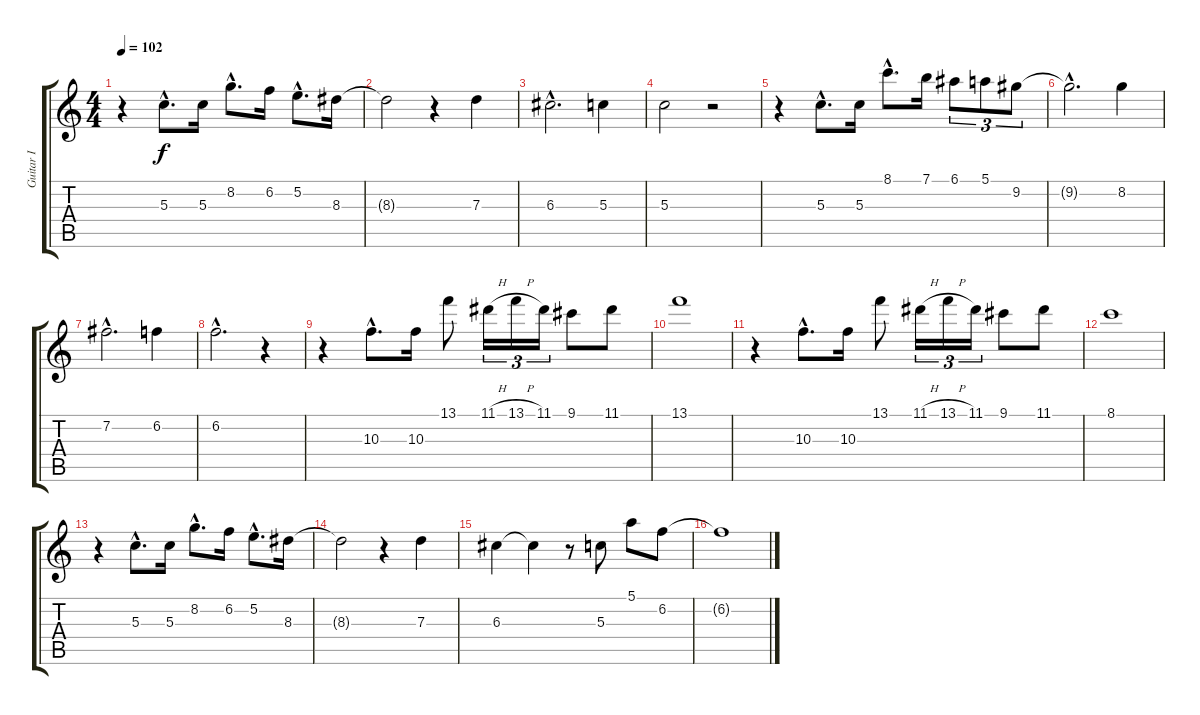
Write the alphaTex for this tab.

\track ("Guitar I" "Guitar I") {instrument acousticguitarsteel}
\staff {score tabs}
\tuning (E4 B3 G3 D3 A2 E2) {hide}
\ts (4 4)
\tempo 102
\clef g2
\ks c
r.4{dy f} 5.3{hac}.8{d} 5.3.16 8.2{hac}.8{d} 6.2.16 5.2{hac}.8{d} 8.3.16 |
8.3{t}.2 r.4 7.3.4 |
6.3{hac}.2{d} 5.3.4 |
5.3.2 r.2 |
r.4 5.3{hac}.8{d} 5.3.16 8.1{hac}.8{d} 7.1.16 6.1.8{tu (3 2)} 5.1.8{tu (3 2)} 9.2.8{tu (3 2)} |
9.2{hac t}.2{d} 8.2.4 |
7.2{hac}.2{d} 6.2.4 |
6.2{hac}.2{d} r.4 |
r.4 10.3{hac}.8{d} 10.3.16 13.1.8 11.1{h}.16{tu (3 2)} 13.1{h}.16{tu (3 2)} 11.1.16{tu (3 2)} 9.1.8 11.1.8 |
13.1.1 |
r.4 10.3{hac}.8{d} 10.3.16 13.1.8 11.1{h}.16{tu (3 2)} 13.1{h}.16{tu (3 2)} 11.1.16{tu (3 2)} 9.1.8 11.1.8 |
8.1.1 |
r.4 5.3{hac}.8{d} 5.3.16 8.2{hac}.8{d} 6.2.16 5.2{hac}.8{d} 8.3.16 |
8.3{t}.2 r.4 7.3.4 |
6.3.4 6.3{t}.4 r.8 5.3.8 5.1.8 6.2.8 |
6.2{t}.1
